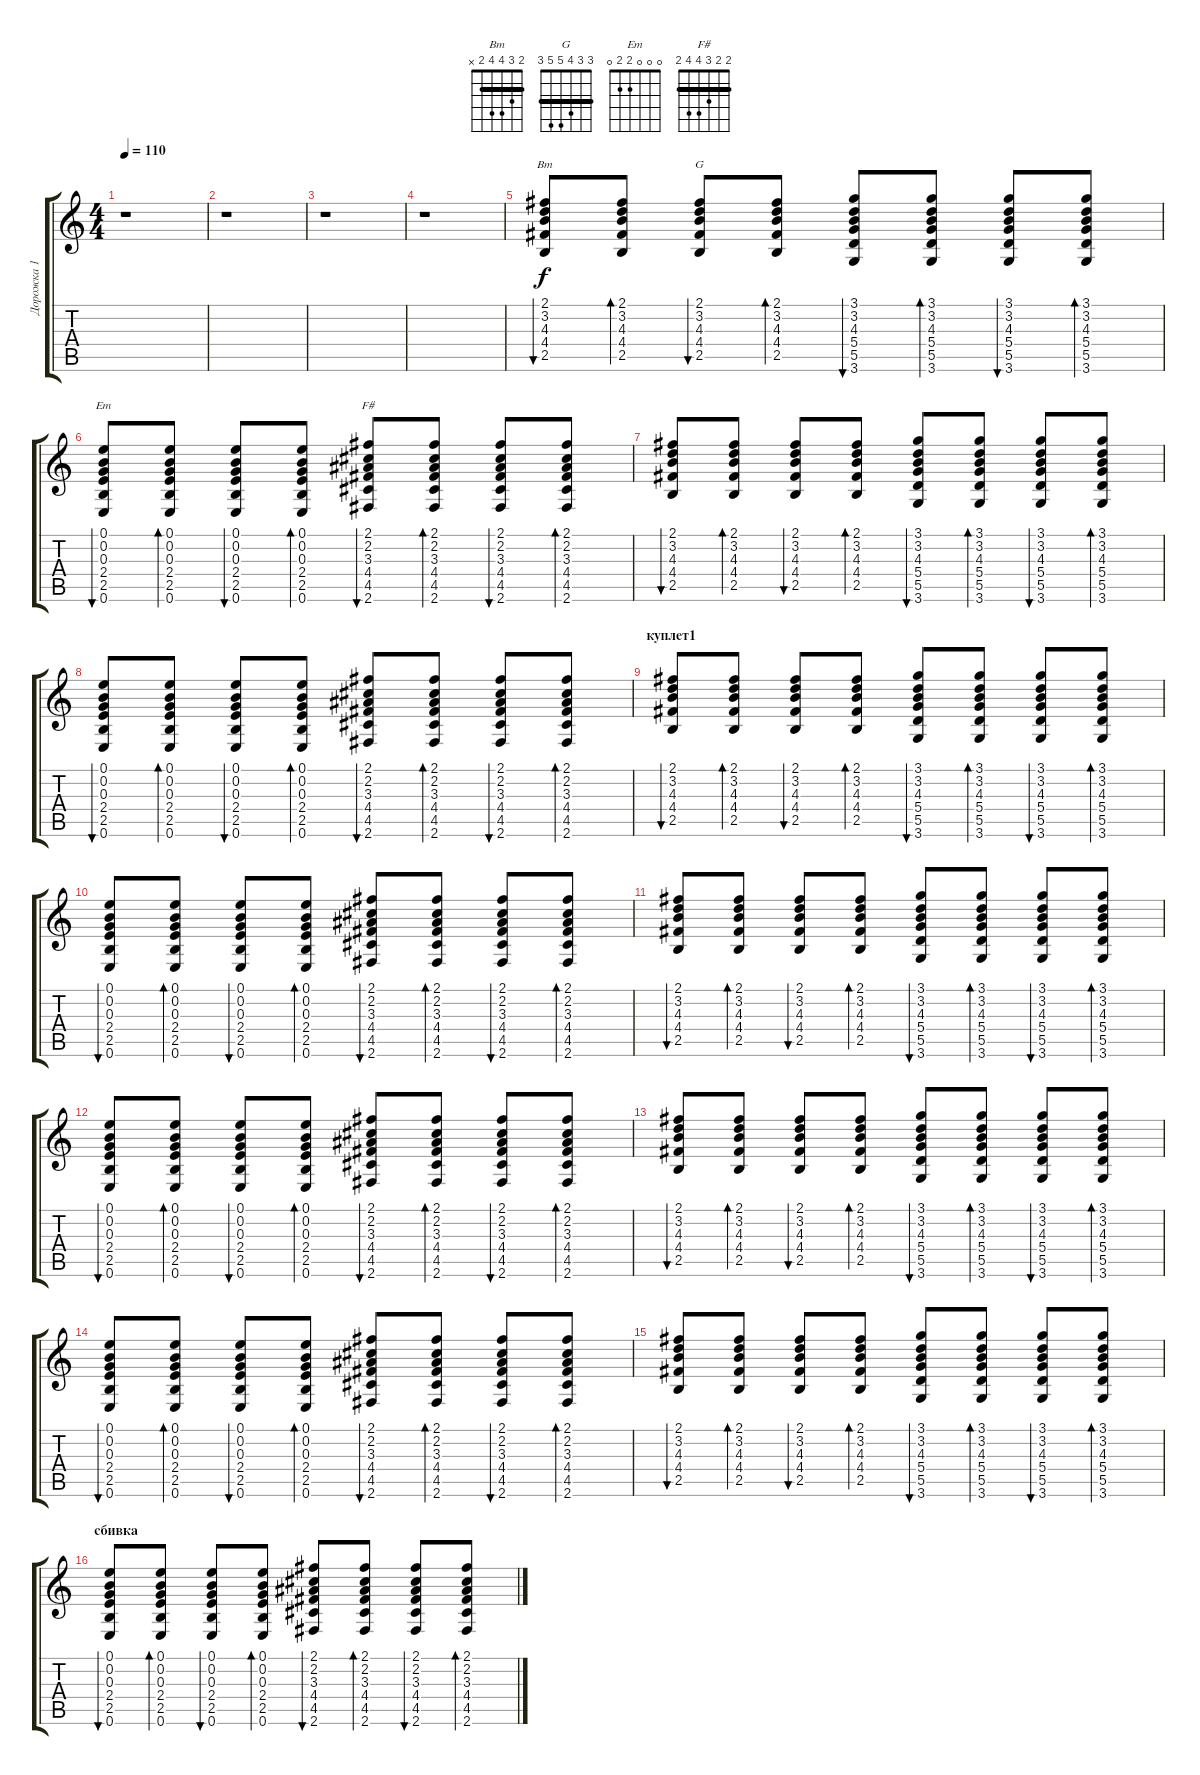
\track ("Дорожка 1" "Дорожка 1") {instrument distortionguitar}
\staff {score tabs}
\tuning (E4 B3 G3 D3 A2 E2) {hide}
\chord ("Bm" 2 3 4 4 2 x) {barre 2}
\chord ("G" 3 3 4 5 5 3) {barre 3}
\chord ("Em" 0 0 0 2 2 0)
\chord ("F#" 2 2 3 4 4 2) {barre 2}
\ts (4 4)
\tempo 110
\clef g2
\ks c
r.1{dy f instrument distortionguitar} |
r.1 |
r.1 |
r.1 |
(2.1 3.2 4.3 4.4 2.5).8{bu 30 ch "Bm"} (2.1 3.2 4.3 4.4 2.5).8{bd 30} (2.1 3.2 4.3 4.4 2.5).8{bu 30 ch "G"} (2.1 3.2 4.3 4.4 2.5).8{bd 30} (3.1 3.2 4.3 5.4 5.5 3.6).8{bu 30} (3.1 3.2 4.3 5.4 5.5 3.6).8{bd 30} (3.1 3.2 4.3 5.4 5.5 3.6).8{bu 30} (3.1 3.2 4.3 5.4 5.5 3.6).8{bd 30} |
(0.1 0.2 0.3 2.4 2.5 0.6).8{bu 30 ch "Em"} (0.1 0.2 0.3 2.4 2.5 0.6).8{bd 30} (0.1 0.2 0.3 2.4 2.5 0.6).8{bu 30} (0.1 0.2 0.3 2.4 2.5 0.6).8{bd 30} (2.1 2.2 3.3 4.4 4.5 2.6).8{bu 30 ch "F#"} (2.1 2.2 3.3 4.4 4.5 2.6).8{bd 30} (2.1 2.2 3.3 4.4 4.5 2.6).8{bu 30} (2.1 2.2 3.3 4.4 4.5 2.6).8{bd 30} |
(2.1 3.2 4.3 4.4 2.5).8{bu 30} (2.1 3.2 4.3 4.4 2.5).8{bd 30} (2.1 3.2 4.3 4.4 2.5).8{bu 30} (2.1 3.2 4.3 4.4 2.5).8{bd 30} (3.1 3.2 4.3 5.4 5.5 3.6).8{bu 30} (3.1 3.2 4.3 5.4 5.5 3.6).8{bd 30} (3.1 3.2 4.3 5.4 5.5 3.6).8{bu 30} (3.1 3.2 4.3 5.4 5.5 3.6).8{bd 30} |
(0.1 0.2 0.3 2.4 2.5 0.6).8{bu 30} (0.1 0.2 0.3 2.4 2.5 0.6).8{bd 30} (0.1 0.2 0.3 2.4 2.5 0.6).8{bu 30} (0.1 0.2 0.3 2.4 2.5 0.6).8{bd 30} (2.1 2.2 3.3 4.4 4.5 2.6).8{bu 30} (2.1 2.2 3.3 4.4 4.5 2.6).8{bd 30} (2.1 2.2 3.3 4.4 4.5 2.6).8{bu 30} (2.1 2.2 3.3 4.4 4.5 2.6).8{bd 30} |
\section ("" "куплет1")
(2.1 3.2 4.3 4.4 2.5).8{bu 30} (2.1 3.2 4.3 4.4 2.5).8{bd 30} (2.1 3.2 4.3 4.4 2.5).8{bu 30} (2.1 3.2 4.3 4.4 2.5).8{bd 30} (3.1 3.2 4.3 5.4 5.5 3.6).8{bu 30} (3.1 3.2 4.3 5.4 5.5 3.6).8{bd 30} (3.1 3.2 4.3 5.4 5.5 3.6).8{bu 30} (3.1 3.2 4.3 5.4 5.5 3.6).8{bd 30} |
(0.1 0.2 0.3 2.4 2.5 0.6).8{bu 30} (0.1 0.2 0.3 2.4 2.5 0.6).8{bd 30} (0.1 0.2 0.3 2.4 2.5 0.6).8{bu 30} (0.1 0.2 0.3 2.4 2.5 0.6).8{bd 30} (2.1 2.2 3.3 4.4 4.5 2.6).8{bu 30} (2.1 2.2 3.3 4.4 4.5 2.6).8{bd 30} (2.1 2.2 3.3 4.4 4.5 2.6).8{bu 30} (2.1 2.2 3.3 4.4 4.5 2.6).8{bd 30} |
(2.1 3.2 4.3 4.4 2.5).8{bu 30} (2.1 3.2 4.3 4.4 2.5).8{bd 30} (2.1 3.2 4.3 4.4 2.5).8{bu 30} (2.1 3.2 4.3 4.4 2.5).8{bd 30} (3.1 3.2 4.3 5.4 5.5 3.6).8{bu 30} (3.1 3.2 4.3 5.4 5.5 3.6).8{bd 30} (3.1 3.2 4.3 5.4 5.5 3.6).8{bu 30} (3.1 3.2 4.3 5.4 5.5 3.6).8{bd 30} |
(0.1 0.2 0.3 2.4 2.5 0.6).8{bu 30} (0.1 0.2 0.3 2.4 2.5 0.6).8{bd 30} (0.1 0.2 0.3 2.4 2.5 0.6).8{bu 30} (0.1 0.2 0.3 2.4 2.5 0.6).8{bd 30} (2.1 2.2 3.3 4.4 4.5 2.6).8{bu 30} (2.1 2.2 3.3 4.4 4.5 2.6).8{bd 30} (2.1 2.2 3.3 4.4 4.5 2.6).8{bu 30} (2.1 2.2 3.3 4.4 4.5 2.6).8{bd 30} |
(2.1 3.2 4.3 4.4 2.5).8{bu 30} (2.1 3.2 4.3 4.4 2.5).8{bd 30} (2.1 3.2 4.3 4.4 2.5).8{bu 30} (2.1 3.2 4.3 4.4 2.5).8{bd 30} (3.1 3.2 4.3 5.4 5.5 3.6).8{bu 30} (3.1 3.2 4.3 5.4 5.5 3.6).8{bd 30} (3.1 3.2 4.3 5.4 5.5 3.6).8{bu 30} (3.1 3.2 4.3 5.4 5.5 3.6).8{bd 30} |
(0.1 0.2 0.3 2.4 2.5 0.6).8{bu 30} (0.1 0.2 0.3 2.4 2.5 0.6).8{bd 30} (0.1 0.2 0.3 2.4 2.5 0.6).8{bu 30} (0.1 0.2 0.3 2.4 2.5 0.6).8{bd 30} (2.1 2.2 3.3 4.4 4.5 2.6).8{bu 30} (2.1 2.2 3.3 4.4 4.5 2.6).8{bd 30} (2.1 2.2 3.3 4.4 4.5 2.6).8{bu 30} (2.1 2.2 3.3 4.4 4.5 2.6).8{bd 30} |
(2.1 3.2 4.3 4.4 2.5).8{bu 30} (2.1 3.2 4.3 4.4 2.5).8{bd 30} (2.1 3.2 4.3 4.4 2.5).8{bu 30} (2.1 3.2 4.3 4.4 2.5).8{bd 30} (3.1 3.2 4.3 5.4 5.5 3.6).8{bu 30} (3.1 3.2 4.3 5.4 5.5 3.6).8{bd 30} (3.1 3.2 4.3 5.4 5.5 3.6).8{bu 30} (3.1 3.2 4.3 5.4 5.5 3.6).8{bd 30} |
\section ("" "сбивка")
(0.1 0.2 0.3 2.4 2.5 0.6).8{bu 30} (0.1 0.2 0.3 2.4 2.5 0.6).8{bd 30} (0.1 0.2 0.3 2.4 2.5 0.6).8{bu 30} (0.1 0.2 0.3 2.4 2.5 0.6).8{bd 30} (2.1 2.2 3.3 4.4 4.5 2.6).8{bu 30} (2.1 2.2 3.3 4.4 4.5 2.6).8{bd 30} (2.1 2.2 3.3 4.4 4.5 2.6).8{bu 30} (2.1 2.2 3.3 4.4 4.5 2.6).8{bd 30}
